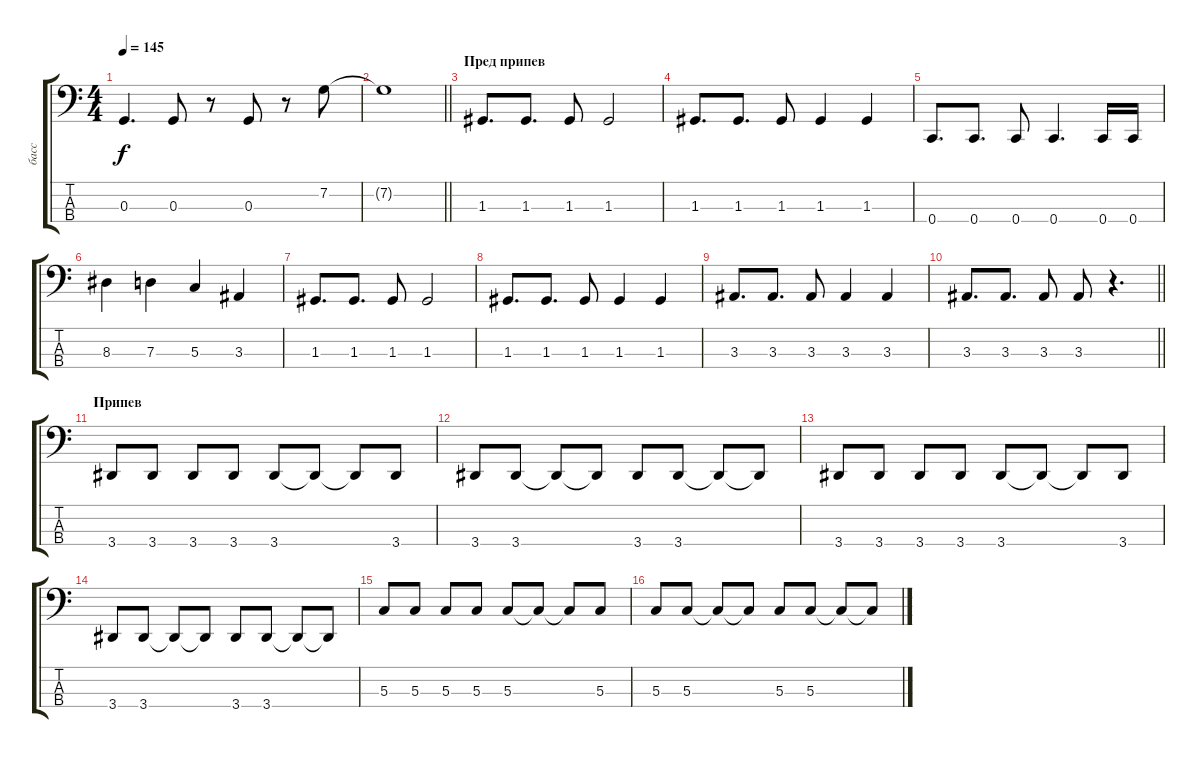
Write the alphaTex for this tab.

\track ("басс" "басс") {instrument electricbasspick}
\staff {score tabs}
\tuning (F2 C2 G1 C1) {hide}
\ts (4 4)
\tempo 145
\clef f4
\ks c
0.3.4{d dy f} 0.3.8 r.8 0.3.8 r.8 7.2.8 |
\barLineRight lightlight
7.2{t}.1 |
\section ("" "Пред припев")
1.3.8{d} 1.3.8{d} 1.3.8 1.3.2 |
1.3.8{d} 1.3.8{d} 1.3.8 1.3.4 1.3.4 |
0.4.8{d} 0.4.8{d} 0.4.8 0.4.4{d} 0.4.16 0.4.16 |
8.3.4 7.3.4 5.3.4 3.3.4 |
1.3.8{d} 1.3.8{d} 1.3.8 1.3.2 |
1.3.8{d} 1.3.8{d} 1.3.8 1.3.4 1.3.4 |
3.3.8{d} 3.3.8{d} 3.3.8 3.3.4 3.3.4 |
\barLineRight lightlight
3.3.8{d} 3.3.8{d} 3.3.8 3.3.8 r.4{d} |
\section ("" "Припев")
3.4.8 3.4.8 3.4.8 3.4.8 3.4.8 3.4{t}.8 3.4{t}.8 3.4.8 |
3.4.8 3.4.8 3.4{t}.8 3.4{t}.8 3.4.8 3.4.8 3.4{t}.8 3.4{t}.8 |
3.4.8 3.4.8 3.4.8 3.4.8 3.4.8 3.4{t}.8 3.4{t}.8 3.4.8 |
3.4.8 3.4.8 3.4{t}.8 3.4{t}.8 3.4.8 3.4.8 3.4{t}.8 3.4{t}.8 |
5.3.8 5.3.8 5.3.8 5.3.8 5.3.8 5.3{t}.8 5.3{t}.8 5.3.8 |
5.3.8 5.3.8 5.3{t}.8 5.3{t}.8 5.3.8 5.3.8 5.3{t}.8 5.3{t}.8
